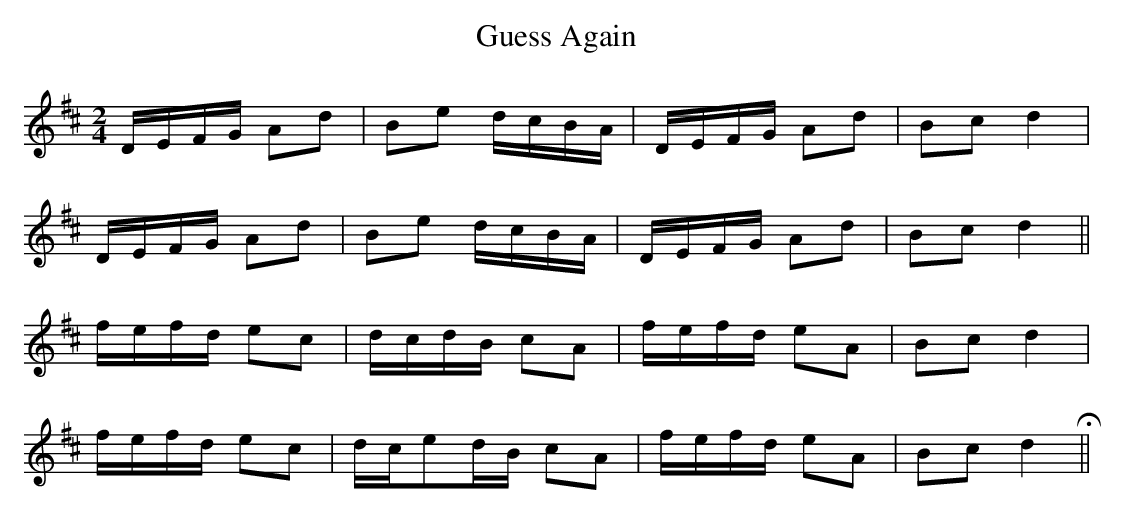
X:1
T:Guess Again
M:2/4
L:1/8
K:D
D/E/F/G/ Ad|Be d/c/B/A/|D/E/F/G/ Ad|Bc d2|
D/E/F/G/ Ad |Be d/c/B/A/|D/E/F/G/ Ad|Bc d2||
f/e/f/d/ ec|d/c/d/B/ cA|f/e/f/d/ eA|Bc d2|
f/e/f/d/ ec|d/c/ed/B/ cA|f/e/f/d/ eA|Bc d2!fermata!||
